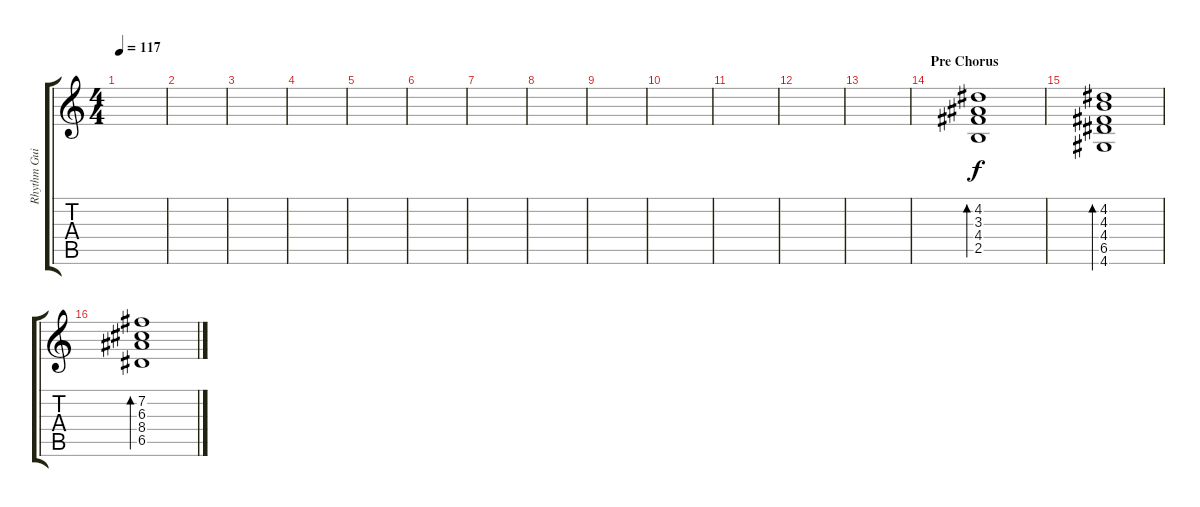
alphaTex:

\track ("Rhythm Guitar" "Rhythm Gui") {instrument electricguitarclean}
\staff {score tabs}
\tuning (E4 B3 G3 D3 A2 E2) {hide}
\ts (4 4)
\tempo 117
\clef g2
\ks c
|
|
|
|
|
|
|
|
|
|
|
|
|
\section ("" "Pre Chorus")
(4.2 3.3 4.4 2.5).1{bd 30} |
(4.2 4.3 4.4 6.5 4.6).1{bd 30} |
(7.2 6.3 8.4 6.5).1{bd 30}
